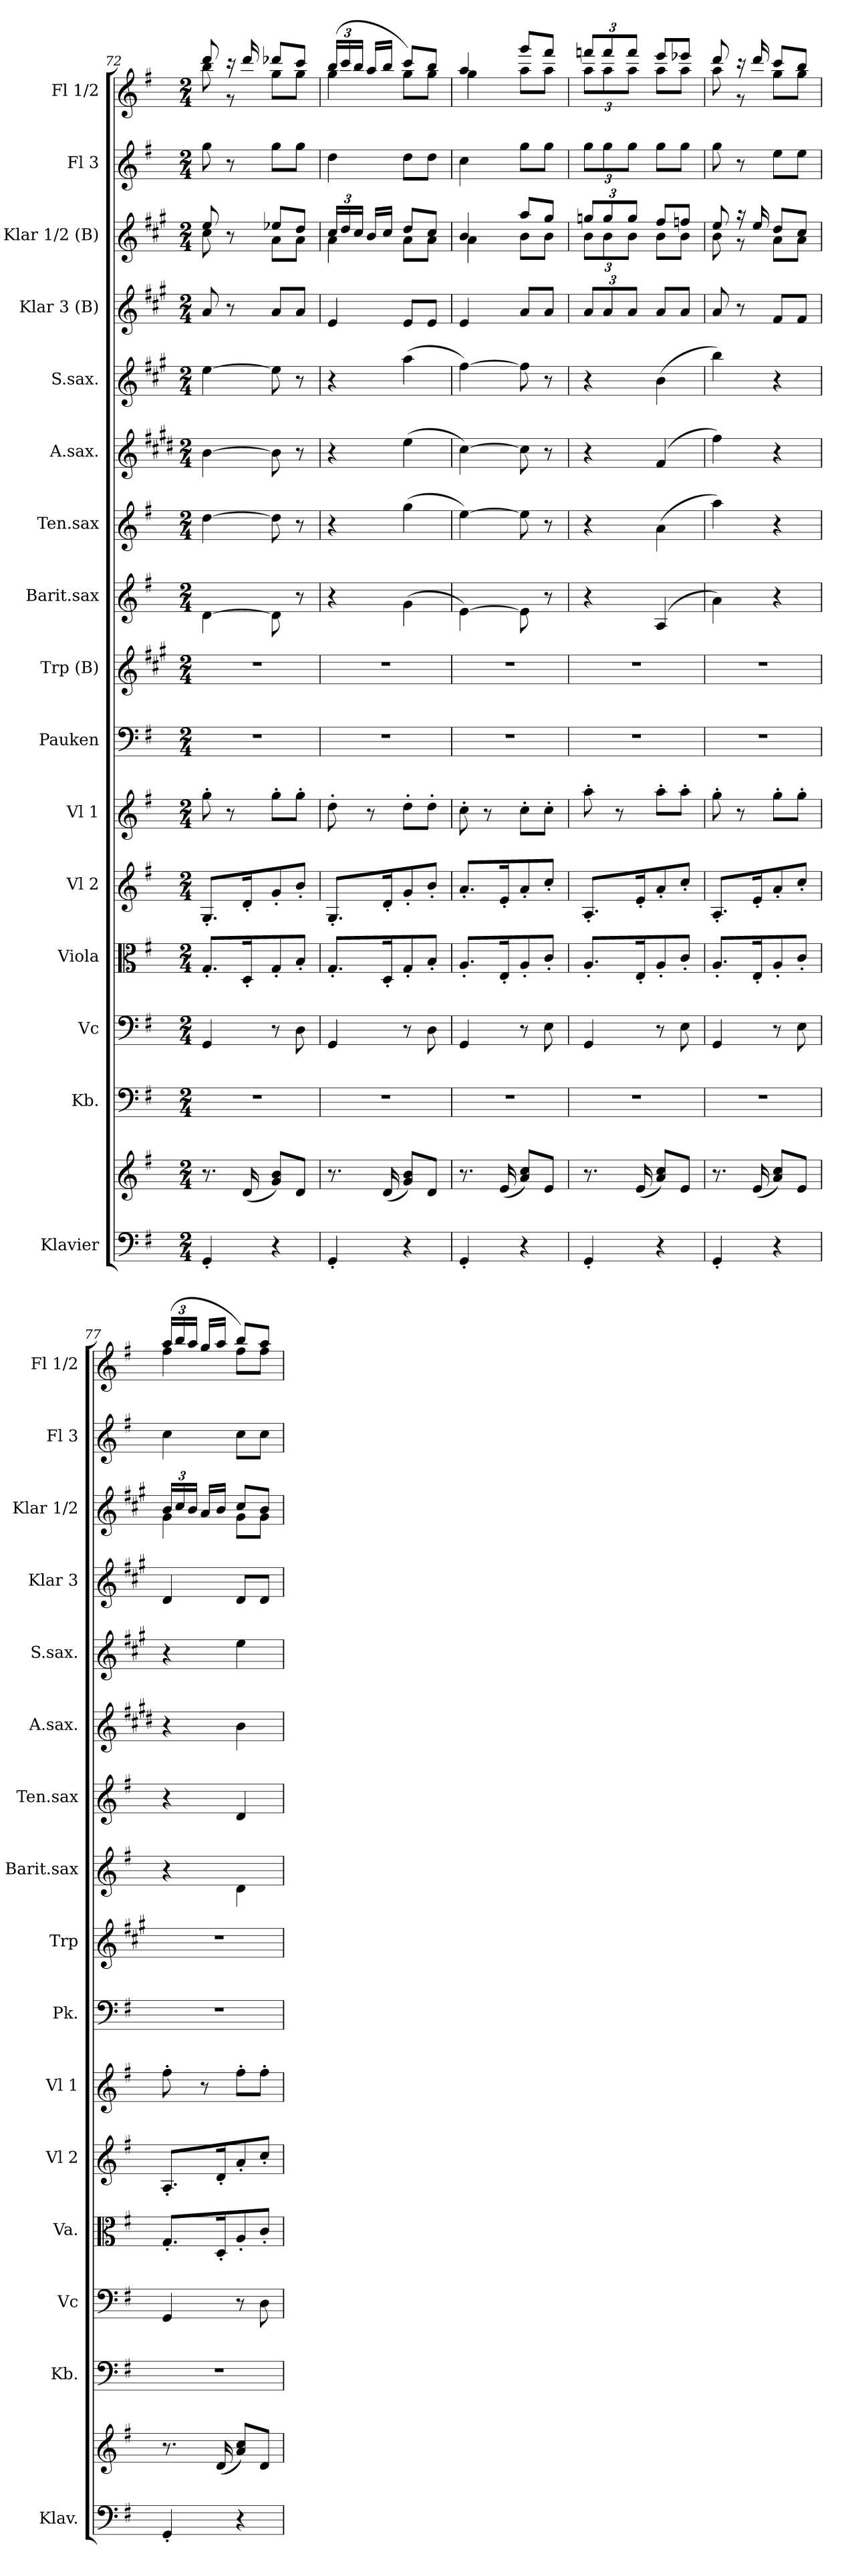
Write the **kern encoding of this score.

**kern	**kern	**kern	**kern	**kern	**kern	**kern	**kern	**kern	**kern	**kern	**kern	**kern	**kern	**kern	**kern	**kern
*part16	*part16	*part15	*part14	*part13	*part12	*part11	*part10	*part9	*part8	*part7	*part6	*part5	*part4	*part3	*part2	*part1
*staff17	*staff16	*staff15	*staff14	*staff13	*staff12	*staff11	*staff10	*staff9	*staff8	*staff7	*staff6	*staff5	*staff4	*staff3	*staff2	*staff1
*I"Klavier	*	*I"Kb.	*I"Vc	*I"Viola	*I"Vl 2	*I"Vl 1	*I"Pauken	*I"Trp (B)	*I"Barit.sax	*I"Ten.sax	*I"A.sax.	*I"S.sax.	*I"Klar 3 (B)	*I"Klar 1/2 (B)	*I"Fl 3	*I"Fl 1/2
*I'Klav.	*	*I'Kb.	*I'Vc	*I'Va.	*I'Vl 2	*I'Vl 1	*I'Pk.	*I'Trp	*I'Barit.sax	*I'Ten.sax	*I'A.sax.	*I'S.sax.	*I'Klar 3	*I'Klar 1/2	*I'Fl 3	*I'Fl 1/2
*clefF4	*clefG2	*clefF4	*clefF4	*clefC3	*clefG2	*clefG2	*clefF4	*clefG2	*clefG2	*clefG2	*clefG2	*clefG2	*clefG2	*clefG2	*clefG2	*clefG2
*	*	*ITrd7c12	*	*	*	*	*	*ITrd1c2	*ITrd12c21	*ITrd8c14	*ITrd5c9	*ITrd1c2	*ITrd1c2	*ITrd1c2	*	*
*k[f#]	*k[f#]	*k[f#]	*k[f#]	*k[f#]	*k[f#]	*k[f#]	*k[f#]	*k[f#]	*k[f#]	*k[f#]	*k[f#]	*k[f#]	*k[f#]	*k[f#]	*k[f#]	*k[f#]
*G:	*G:	*G:	*G:	*G:	*G:	*G:	*G:	*G:	*G:	*G:	*G:	*G:	*G:	*G:	*G:	*G:
*M2/4	*M2/4	*M2/4	*M2/4	*M2/4	*M2/4	*M2/4	*M2/4	*M2/4	*M2/4	*M2/4	*M2/4	*M2/4	*M2/4	*M2/4	*M2/4	*M2/4
=72	=72	=72	=72	=72	=72	=72	=72	=72	=72	=72	=72	=72	=72	=72	=72	=72
*	*	*	*	*	*	*	*	*	*	*	*	*	*	*^	*	*^
4GG'/	8.r	2r	4GG/	8.G'/L	8.G'/L	8gg'\	2r	2r	[>4D\	[>4d\	[>4d\	[>4dd\	8g/	8dd/	8b\	8gg\	8ddd/	8bb\
.	.	.	.	.	.	8r	.	.	.	.	.	.	8r	8r	8ryy	8r	16r	8r
.	(16d/	.	.	16D'/K	16d'/K	.	.	.	.	.	.	.	.	.	.	.	16ddd/	.
4r	8g/ 8b/L)	.	8r	8G'/	8g'/	8gg'\L	.	.	8D\]	8d\]	8d\]	8dd\]	8g/L	8dd-X/L	8g\L	8gg\L	8ddd-X/L	8gg\L
.	8d/J	.	8D\	8B'/J	8b'/J	8gg'\J	.	.	8r	8r	8r	8r	8g/J	8cc/J	8g\J	8gg\J	8ccc/J	8gg\J
=73	=73	=73	=73	=73	=73	=73	=73	=73	=73	=73	=73	=73	=73	=73	=73	=73	=73	=73
*	*	*	*	*	*	*	*	*	*	*	*	*	*	*Xbrackettup	*	*	*Xbrackettup	*
4GG'/	8.r	2r	4GG/	8.G'/L	8.G'/L	8dd'\	2r	2r	4r	4r	4r	4r	4d/	24b/LL	4g\	4dd\	(24bb/LL	4gg\
.	.	.	.	.	.	.	.	.	.	.	.	.	.	24cc/	.	.	24ccc/	.
.	.	.	.	.	.	.	.	.	.	.	.	.	.	24b/JJ	.	.	24bb/JJ	.
.	.	.	.	.	.	8r	.	.	.	.	.	.	.	16a/LL	.	.	16aa/LL	.
.	(16d/	.	.	16D'/K	16d'/K	.	.	.	.	.	.	.	.	16b/JJ	.	.	16bb/JJ	.
4r	8g/ 8b/L)	.	8r	8G'/	8g'/	8dd'\L	.	.	(4G\	(4g\	(4g\	(4gg\	8d/L	8cc/L	8g\L	8dd\L	8ccc/L)	8gg\L
.	8d/J	.	8D\	8B'/J	8b'/J	8dd'\J	.	.	.	.	.	.	8d/J	8b/J	8g\J	8dd\J	8bb/J	8gg\J
=74	=74	=74	=74	=74	=74	=74	=74	=74	=74	=74	=74	=74	=74	=74	=74	=74	=74	=74
4GG'/	8.r	2r	4GG/	8.A'/L	8.a'/L	8cc'\	2r	2r	[>4E\)	[>4e\)	[>4e\)	[>4ee\)	4d/	4a/	4g\	4cc\	4aa/	4gg\
.	.	.	.	.	.	8r	.	.	.	.	.	.	.	.	.	.	.	.
.	(16e/	.	.	16E'/K	16e'/K	.	.	.	.	.	.	.	.	.	.	.	.	.
4r	8a/ 8cc/L)	.	8r	8A'/	8a'/	8cc'\L	.	.	8E\]	8e\]	8e\]	8ee\]	8g/L	8gg/L	8a\L	8gg\L	8ggg/L	8aa\L
.	8e/J	.	8E\	8c'/J	8cc'/J	8cc'\J	.	.	8r	8r	8r	8r	8g/J	8ff#/J	8a\J	8gg\J	8fff#/J	8aa\J
!!LO:PB:g=z	!!
=75	=75	=75	=75	=75	=75	=75	=75	=75	=75	=75	=75	=75	=75	=75	=75	=75	=75	=75
*	*	*	*	*	*	*	*	*	*	*	*	*	*Xbrackettup	*	*	*Xbrackettup	*	*
4GG'/	8.r	2r	4GG/	8.A'/L	8.A'/L	8aa'\	2r	2r	4r	4r	4r	4r	12g/L	12ffn/L	12a\L	12gg\L	12fffn/L	12aa\L
.	.	.	.	.	.	.	.	.	.	.	.	.	12g/	12ff/	12a\	12gg\	12fff/	12aa\
.	.	.	.	.	.	8r	.	.	.	.	.	.	.	.	.	.	.	.
.	.	.	.	.	.	.	.	.	.	.	.	.	12g/J	12ff/J	12a\J	12gg\J	12fff/J	12aa\J
.	(16e/	.	.	16E'/K	16e'/K	.	.	.	.	.	.	.	.	.	.	.	.	.
4r	8a/ 8cc/L)	.	8r	8A'/	8a'/	8aa'\L	.	.	(4AA/	(4A\	(4A/	(4a\	8g/L	8ee/L	8a\L	8gg\L	8eee/L	8aa\L
.	8e/J	.	8E\	8c'/J	8cc'/J	8aa'\J	.	.	.	.	.	.	8g/J	8ee-X/J	8a\J	8gg\J	8eee-X/J	8aa\J
=76	=76	=76	=76	=76	=76	=76	=76	=76	=76	=76	=76	=76	=76	=76	=76	=76	=76	=76
4GG'/	8.r	2r	4GG/	8.A'/L	8.A'/L	8gg'\	2r	2r	4A\)	4a\)	4a\)	4aa\)	8g/	8dd/	8a\	8gg\	8ddd/	8aa\
.	.	.	.	.	.	8r	.	.	.	.	.	.	8r	16r	8r	8r	16r	8r
.	(16e/	.	.	16E'/K	16e'/K	.	.	.	.	.	.	.	.	16dd/	.	.	16ddd/	.
4r	8a/ 8cc/L)	.	8r	8A'/	8a'/	8gg'\L	.	.	4r	4r	4r	4r	8e/L	8cc/L	8g\L	8ee\L	8ccc/L	8gg\L
.	8e/J	.	8E\	8c'/J	8cc'/J	8gg'\J	.	.	.	.	.	.	8e/J	8b/J	8g\J	8ee\J	8bb/J	8gg\J
=77	=77	=77	=77	=77	=77	=77	=77	=77	=77	=77	=77	=77	=77	=77	=77	=77	=77	=77
4GG'/	8.r	2r	4GG/	8.G'/L	8.A'/L	8ff#'\	2r	2r	4r	4r	4r	4r	4c/	24a/LL	4f#\	4cc\	(24aa/LL	4ff#\
.	.	.	.	.	.	.	.	.	.	.	.	.	.	24b/	.	.	24bb/	.
.	.	.	.	.	.	.	.	.	.	.	.	.	.	24a/JJ	.	.	24aa/JJ	.
.	.	.	.	.	.	8r	.	.	.	.	.	.	.	16g/LL	.	.	16gg/LL	.
.	(16d/	.	.	16D'/K	16d'/K	.	.	.	.	.	.	.	.	16a/JJ	.	.	16aa/JJ	.
4r	8a/ 8cc/L)	.	8r	8A'/	8a'/	8ff#'\L	.	.	4D\	4D/	4d\	4dd\	8c/L	8b/L	8f#\L	8cc\L	8bb/L)	8ff#\L
.	8d/J	.	8D\	8c'/J	8cc'/J	8ff#'\J	.	.	.	.	.	.	8c/J	8a/J	8f#\J	8cc\J	8aa/J	8ff#\J
*	*	*	*	*	*	*	*	*	*	*	*	*	*	*v	*v	*	*v	*v
=	=	=	=	=	=	=	=	=	=	=	=	=	=	=	=	=
*-	*-	*-	*-	*-	*-	*-	*-	*-	*-	*-	*-	*-	*-	*-	*-	*-
